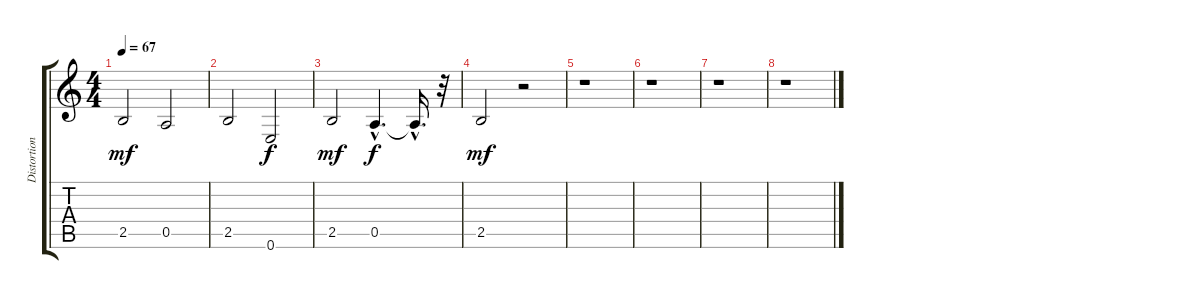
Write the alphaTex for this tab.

\track ("Distortion guit" "Distortion") {instrument distortionguitar}
\staff {score tabs}
\tuning (E4 B3 G3 D3 A2 E2) {hide}
\ts (4 4)
\tempo 67
\clef g2
\ks c
2.5.2{dy mf} 0.5.2 |
2.5.2 0.6.2{dy f} |
2.5.2{dy mf} 0.5{hac}.4{d dy f} 0.5{hac t}.16{d} r.32 |
2.5.2{dy mf} r.2 |
r.1 |
r.1 |
r.1 |
r.1
